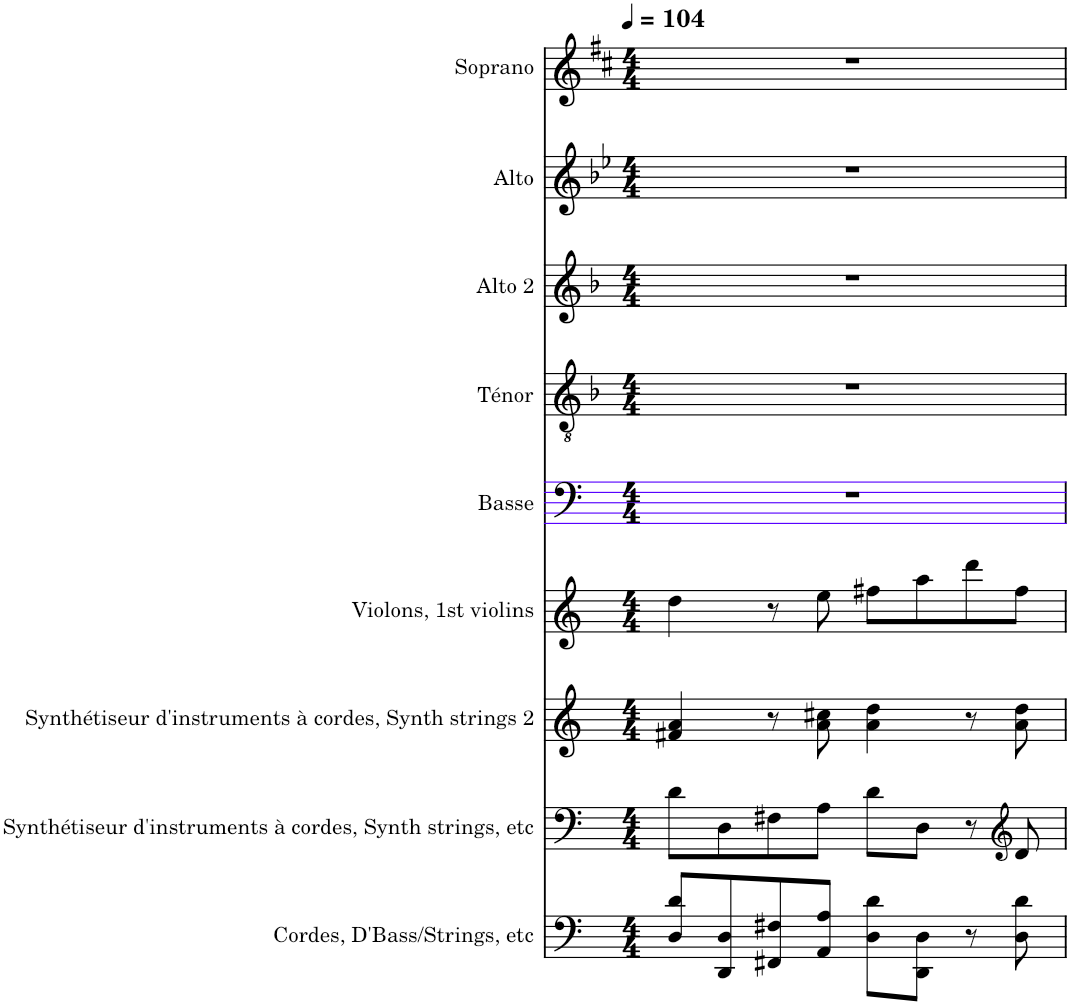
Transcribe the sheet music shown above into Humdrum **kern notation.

**kern	**kern	**kern	**kern	**kern	**kern	**kern	**kern	**kern
*part9	*part8	*part7	*part6	*part5	*part4	*part3	*part2	*part1
*staff9	*staff8	*staff7	*staff6	*staff5	*staff4	*staff3	*staff2	*staff1
*I"Cordes, D'Bass/Strings, etc	*I"Synthétiseur d'instruments à cordes, Synth strings, etc	*I"Synthétiseur d'instruments à cordes, Synth strings 2	*I"Violons, 1st violins	*I"Basse	*I"Ténor	*I"Alto 2	*I"Alto	*I"Soprano
*I'St.	*I'Synth.	*I'Synth.	*I'Vlns.	*I'B.	*I'T.	*I'A2.	*I'A.	*I'S.
*	*	*	*	*stria5	*	*	*	*
*clefF4	*clefF4	*clefG2	*clefG2	*clefF4	*clefGv2	*clefG2	*clefG2	*clefG2
*k[]	*k[]	*k[]	*k[]	*k[]	*k[b-]	*k[b-]	*k[b-e-]	*k[f#c#]
*M4/4	*M4/4	*M4/4	*M4/4	*M4/4	*M4/4	*M4/4	*M4/4	*M4/4
*MM104	*MM104	*MM104	*MM104	*MM104	*MM104	*MM104	*MM104	*MM104
=1	=1	=1	=1	=1	=1	=1	=1	=1
8D/ 8d/L	8d\L	4f#X/ 4a/	4dd\	1r	1r	1r	1r	1r
8DD/ 8D/	8D\	.	.	.	.	.	.	.
8FF#X/ 8F#X/	8F#X\	8r	8r	.	.	.	.	.
8AA/ 8A/J	8A\J	8a\ 8cc#X\	8ee\	.	.	.	.	.
8D\ 8d\L	8d\L	4a\ 4dd\	8ff#X\L	.	.	.	.	.
8DD\ 8D\J	8D\J	.	8aa\	.	.	.	.	.
8r	8r	8r	8ddd\	.	.	.	.	.
*	*clefG2	*	*	*	*	*	*	*
8D\ 8d\	8d/	8a\ 8dd\	8ff#\J	.	.	.	.	.
=	=	=	=	=	=	=	=	=
*-	*-	*-	*-	*-	*-	*-	*-	*-
